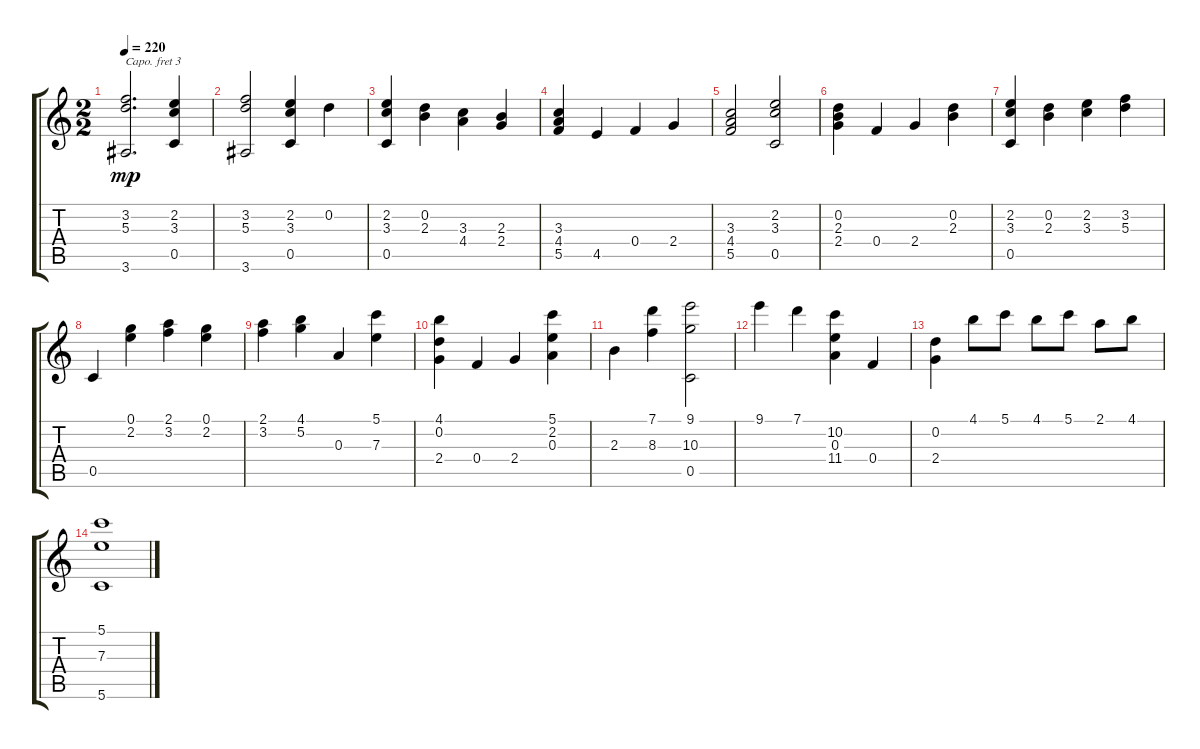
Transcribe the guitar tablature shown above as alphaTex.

\track "" {instrument acousticguitarsteel}
\staff {score tabs}
\capo 3
\tuning (E4 B3 Gb3 D3 A2 E2) {hide}
\ts (2 2)
\tempo 220
\clef g2
\ks c
(3.2 5.3 3.6).2{d dy mp} (2.2 3.3 0.5).4 |
(3.2 5.3 3.6).2 (2.2 3.3 0.5).4 0.2.4 |
(2.2 3.3 0.5).4 (0.2 2.3).4 (3.3 4.4).4 (2.3 2.4).4 |
(3.3 4.4 5.5).4 4.5.4 0.4.4 2.4.4 |
(3.3 4.4 5.5).2 (2.2 3.3 0.5).2 |
(0.2 2.3 2.4).4 0.4.4 2.4.4 (0.2 2.3).4 |
(2.2 3.3 0.5).4 (0.2 2.3).4 (2.2 3.3).4 (3.2 5.3).4 |
0.5.4 (0.1 2.2).4 (2.1 3.2).4 (0.1 2.2).4 |
(2.1 3.2).4 (4.1 5.2).4 0.3.4 (5.1 7.3).4 |
(4.1 0.2 2.4).4 0.4.4 2.4.4 (5.1 2.2 0.3).4 |
2.3.4 (7.1 8.3).4 (9.1 10.3 0.5).2 |
9.1.4 7.1.4 (10.2 0.3 11.4).4 0.4.4 |
(0.2 2.4).4 4.1.8 5.1.8 4.1.8 5.1.8 2.1.8 4.1.8 |
(5.1 7.3 5.6).1
